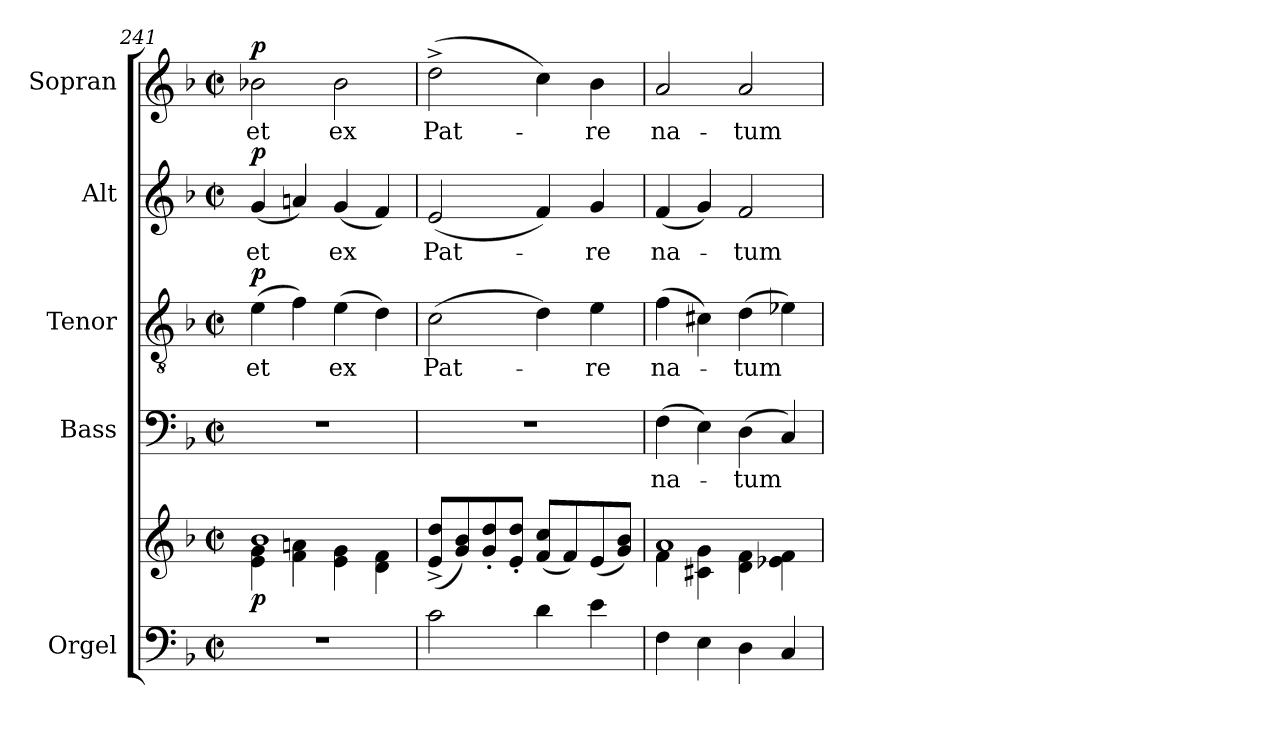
**kern	**kern	**dynam	**kern	**text	**kern	**text	**dynam	**kern	**text	**dynam	**kern	**text	**dynam
*part5	*part5	*part5	*part4	*part4	*part3	*part3	*part3	*part2	*part2	*part2	*part1	*part1	*part1
*staff6	*staff5	*staff5/6	*staff4	*staff4	*staff3	*staff3	*staff3	*staff2	*staff2	*staff2	*staff1	*staff1	*staff1
*I"Orgel	*	*	*I"Bass	*	*I"Tenor	*	*	*I"Alt	*	*	*I"Sopran	*	*
*I'Org.	*	*	*I'B.	*	*I'T.	*	*	*I'A.	*	*	*I'S.	*	*
*clefF4	*clefG2	*	*clefF4	*	*clefGv2	*	*	*clefG2	*	*	*clefG2	*	*
*k[b-]	*k[b-]	*	*k[b-]	*	*k[b-]	*	*	*k[b-]	*	*	*k[b-]	*	*
*F:	*F:	*	*F:	*	*F:	*	*	*F:	*	*	*F:	*	*
*M2/2	*M2/2	*	*M2/2	*	*M2/2	*	*	*M2/2	*	*	*M2/2	*	*
*met(c|)	*met(c|)	*	*met(c|)	*	*met(c|)	*	*	*met(c|)	*	*	*met(c|)	*	*
=241	=241	=241	=241	=241	=241	=241	=241	=241	=241	=241	=241	=241	=241
*	*^	*	*	*	*	*	*	*	*	*	*	*	*
!	!	!	!LO:DY:b	!	!	!	!LO:LY:b	!LO:DY:a	!	!LO:LY:b	!LO:DY:a	!	!LO:LY:b	!LO:DY:a
1r	1b-	4e\ 4g\	p	1r	.	(>4e\	et	p	(<4g/	et	p	2b-X\	et	p
.	.	4f\ 4an\	.	.	.	4f\)	.	.	4an/)	.	.	.	.	.
!	!	!	!	!	!	!	!LO:LY:b	!	!	!LO:LY:b	!	!	!LO:LY:b	!
.	.	4e\ 4g\	.	.	.	(>4e\	ex	.	(<4g/	ex	.	2b-\	ex	.
.	.	4d\ 4f\	.	.	.	4d\)	.	.	4f/)	.	.	.	.	.
=242	=242	=242	=242	=242	=242	=242	=242	=242	=242	=242	=242	=242	=242	=242
!	!	!	!	!	!	!	!LO:LY:b	!	!	!LO:LY:b	!	!	!LO:LY:b	!
*	*v	*v	*	*	*	*	*	*	*	*	*	*	*	*
2c\	(<8e/^< 8dd/^<L	.	1r	.	(>2c\	Pat-	.	(<2e/	Pat-	.	(>2dd^>\	Pat-	.
.	8g/ 8b-/)	.	.	.	.	.	.	.	.	.	.	.	.
.	8g/'< 8dd/'<	.	.	.	.	.	.	.	.	.	.	.	.
.	8e/'< 8dd/'<J	.	.	.	.	.	.	.	.	.	.	.	.
4d\	(<8f/ 8cc/L	.	.	.	4d\)	.	.	4f/)	.	.	4cc\)	.	.
.	8f/)	.	.	.	.	.	.	.	.	.	.	.	.
!	!	!	!	!	!	!LO:LY:b	!	!	!LO:LY:b	!	!	!LO:LY:b	!
4e\	(<8e/	.	.	.	4e\	-re	.	4g/	-re	.	4b-\	-re	.
.	8g/ 8b-/J)	.	.	.	.	.	.	.	.	.	.	.	.
=243	=243	=243	=243	=243	=243	=243	=243	=243	=243	=243	=243	=243	=243
*	*^	*	*	*	*	*	*	*	*	*	*	*	*
!	!	!	!	!	!LO:LY:b	!	!LO:LY:b	!	!	!LO:LY:b	!	!	!LO:LY:b	!
4F\	1a	4f\	.	(>4F\	na-	(>4f\	na-	.	(<4f/	na-	.	2a/	na-	.
4E\	.	4c#X\ 4g\	.	4E\)	.	4c#X\)	.	.	4g/)	.	.	.	.	.
!	!	!	!	!	!LO:LY:b	!	!LO:LY:b	!	!	!LO:LY:b	!	!	!LO:LY:b	!
4D\	.	4d\ 4f\	.	(>4D\	-tum	(>4d\	-tum	.	2f/	-tum	.	2a/	-tum	.
4C/	.	4e-X\ 4f\	.	4C/)	.	4e-X\)	.	.	.	.	.	.	.	.
*	*v	*v	*	*	*	*	*	*	*	*	*	*	*	*
=	=	=	=	=	=	=	=	=	=	=	=	=	=
*-	*-	*-	*-	*-	*-	*-	*-	*-	*-	*-	*-	*-	*-
